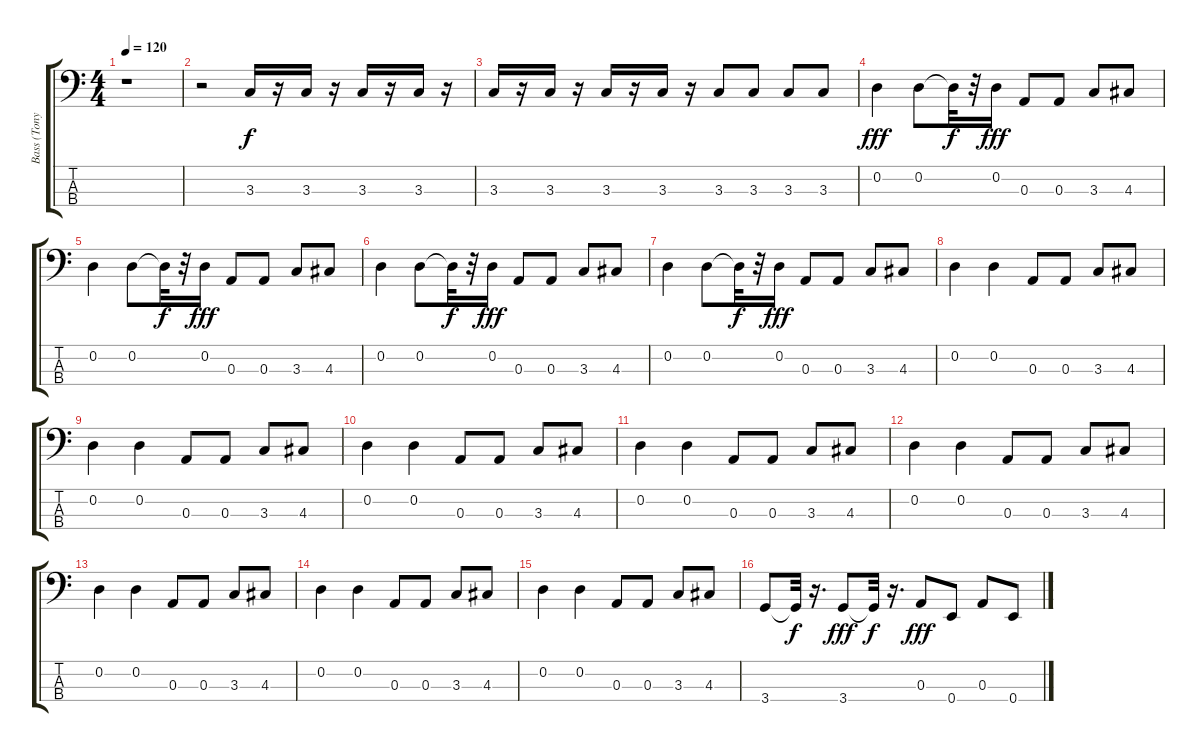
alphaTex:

\track ("Bass (Tony Kanal)" "Bass (Tony") {instrument electricbassfinger}
\staff {score tabs}
\tuning (G2 D2 A1 E1) {hide}
\ts (4 4)
\tempo 120
\clef f4
\ks c
r.1{dy f instrument electricbassfinger} |
r.2 3.3.16 r.16 3.3.16 r.16 3.3.16 r.16 3.3.16 r.16 |
3.3.16 r.16 3.3.16 r.16 3.3.16 r.16 3.3.16 r.16 3.3.8 3.3.8 3.3.8 3.3.8 |
0.2.4{dy fff} 0.2.8 0.2{t}.32{dy f} r.32 0.2.16{dy fff} 0.3.8 0.3.8 3.3.8 4.3.8 |
0.2.4 0.2.8 0.2{t}.32{dy f} r.32 0.2.16{dy fff} 0.3.8 0.3.8 3.3.8 4.3.8 |
0.2.4 0.2.8 0.2{t}.32{dy f} r.32 0.2.16{dy fff} 0.3.8 0.3.8 3.3.8 4.3.8 |
0.2.4 0.2.8 0.2{t}.32{dy f} r.32 0.2.16{dy fff} 0.3.8 0.3.8 3.3.8 4.3.8 |
0.2.4 0.2.4 0.3.8 0.3.8 3.3.8 4.3.8 |
0.2.4 0.2.4 0.3.8 0.3.8 3.3.8 4.3.8 |
0.2.4 0.2.4 0.3.8 0.3.8 3.3.8 4.3.8 |
0.2.4 0.2.4 0.3.8 0.3.8 3.3.8 4.3.8 |
0.2.4 0.2.4 0.3.8 0.3.8 3.3.8 4.3.8 |
0.2.4 0.2.4 0.3.8 0.3.8 3.3.8 4.3.8 |
0.2.4 0.2.4 0.3.8 0.3.8 3.3.8 4.3.8 |
0.2.4 0.2.4 0.3.8 0.3.8 3.3.8 4.3.8 |
3.4.8 3.4{t}.32{dy f} r.16{d} 3.4.8{dy fff} 3.4{t}.32{dy f} r.16{d} 0.3.8{dy fff} 0.4.8 0.3.8 0.4.8
